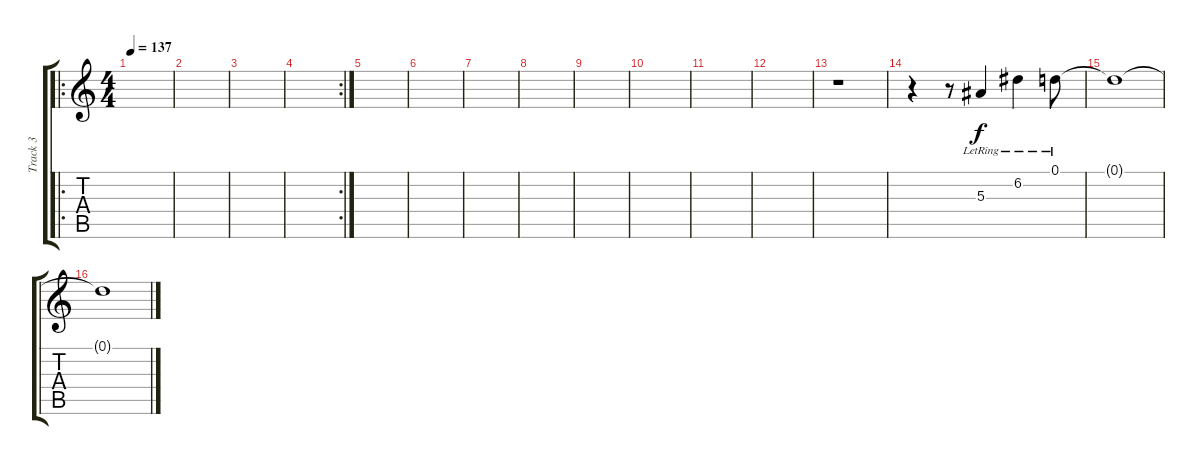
\track ("Track 3" "Track 3") {instrument electricguitarclean}
\staff {score tabs}
\tuning (D4 A3 F3 C3 G2 C2) {hide}
\ro
\ts (4 4)
\tempo 137
\clef g2
\ks c
|
|
|
\rc 2
|
|
|
|
|
|
|
|
|
r.1 |
r.4 r.8 5.3{lr}.4 6.2{lr}.4 0.1{lr}.8 |
0.1{t}.1 |
0.1{t}.1
